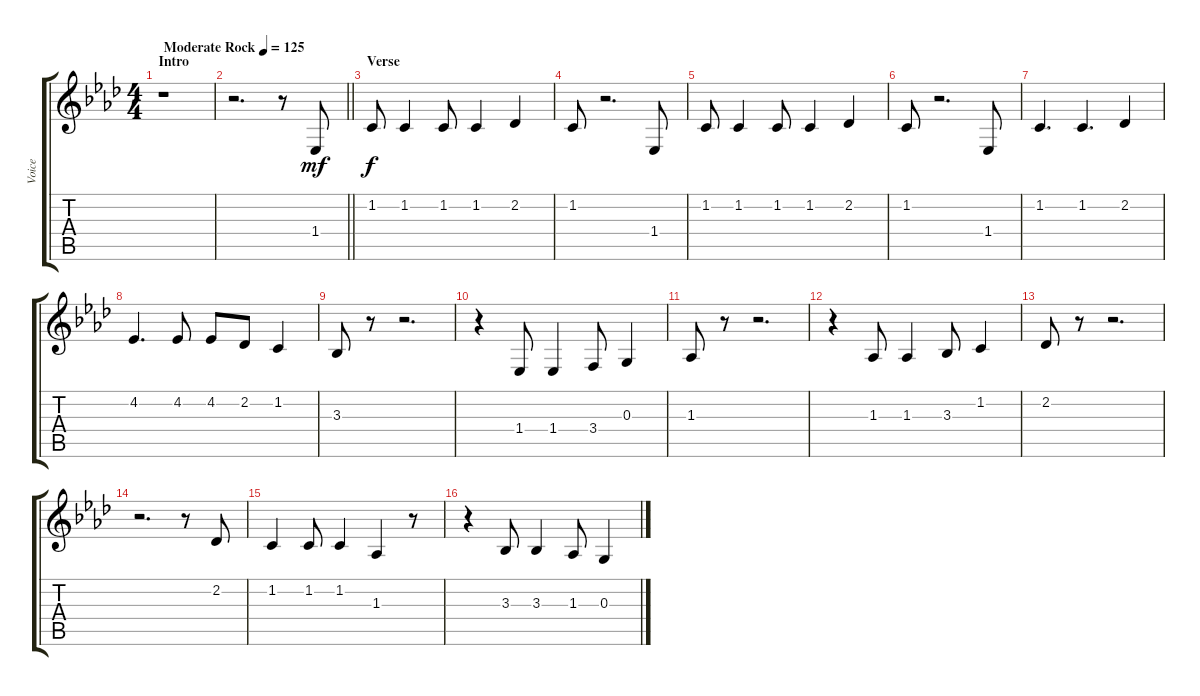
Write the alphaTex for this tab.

\track ("Voice" "Voice") {instrument trumpet}
\staff {score tabs}
\tuning (E4 B3 G3 D3 A2 E2) {hide}
\ts (4 4)
\section ("" "Intro")
\tempo (125 "Moderate Rock")
\clef g2
\ks ab
r.1{dy mf instrument trumpet} |
\barLineRight lightlight
r.2{d} r.8 1.4.8 |
\section ("" "Verse")
1.2.8{dy f} 1.2.4 1.2.8 1.2.4 2.2.4 |
1.2.8 r.2{d} 1.4.8 |
1.2.8 1.2.4 1.2.8 1.2.4 2.2.4 |
1.2.8 r.2{d} 1.4.8 |
1.2.4{d} 1.2.4{d} 2.2.4 |
4.2.4{d} 4.2.8 4.2.8 2.2.8 1.2.4 |
3.3.8 r.8 r.2{d} |
r.4 1.4.8 1.4.4 3.4.8 0.3.4 |
1.3.8 r.8 r.2{d} |
r.4 1.3.8 1.3.4 3.3.8 1.2.4 |
2.2.8 r.8 r.2{d} |
r.2{d} r.8 2.2.8 |
1.2.4 1.2.8 1.2.4 1.3.4 r.8 |
r.4 3.3.8 3.3.4 1.3.8 0.3.4
